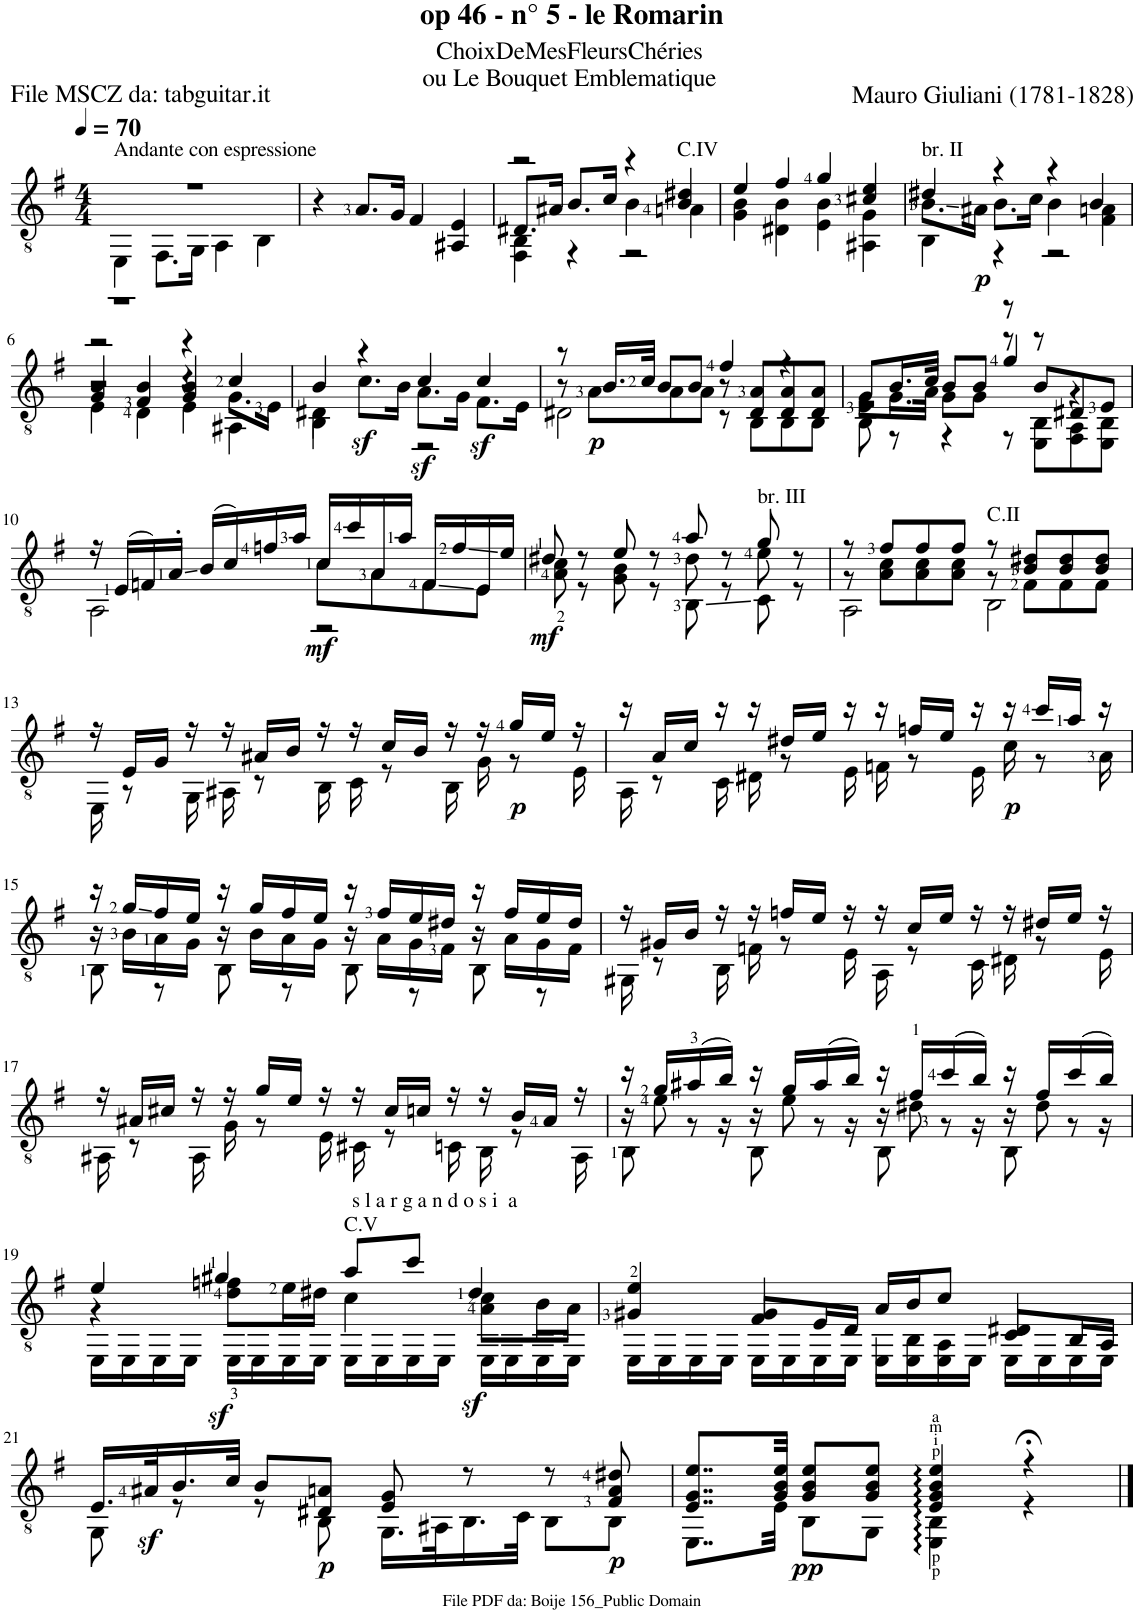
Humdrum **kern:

**kern	**dynam
*part1	*part1
*staff1	*staff1
*I"Guitar	*
*I'Guit.	*
*clefGv2	*
*k[f#]	*
*M4/4	*
*MM70	*
=1	=1
*^	*
*	*^	*
!LO:TX:a:t=Andante con espressione	!	!	!
1r	4EE\	1r	.
.	8.FF#\L	.	.
.	16GG\Jk	.	.
.	4AA\	.	.
.	4BB\	.	.
*v	*v	*v	*
=2	=2
4r	.
8.A/L	.
16G/Jk	.
4F#/	.
4AA#X/ 4E/	.
=3	=3
*^	*
*	*^	*
2r	8.D#X/L	4FF#\ 4BB\	.
.	16A#X/Jk	.	.
.	8.B/L	4r	.
.	16c/Jk	.	.
4r	4B\	2r	.
!LO:TX:a:t=C.IV	!	!	!
4B/ 4d#X/	4An\	.	.
*	*v	*v	*
=4	=4	=4
4e/	4G\ 4B\	.
4f#/	4D#X\ 4B\	.
4g/	4E\ 4B\	.
4c#X/ 4e/	4AA#X\ 4G\	.
=5	=5	=5
*	*^	*
!LO:TX:a:t=br. II	!	!	!
4d#X/	8.B\L	4BB\	.
!	!	!	!LO:DY:b
.	16A#X\Jk	.	p
4r	8.B\L	4r	.
.	16c\Jk	.	.
4r	4B\	2r	.
4B/	4F#\ 4An\	.	.
!!LO:LB:g=z	!!	!!
=6	=6	=6	=6
*	*	*^	*
2r	4G/ 4B/	2r	4E\	.
.	4F#/ 4B/	.	4D\	.
4r	4G/ 4B/	4r	4E\	.
4c/	8.G\L	4AA#X\	4ryy	.
.	16E\Jk	.	.	.
*	*	*v	*v	*
=7	=7	=7	=7
4B/	4D#X\	4BB\	.
!	!	!	!LO:DY:b
4r	8.c\L	4ryy	sf
.	16B\Jk	.	.
!	!	!	!LO:DY:b
4c/	8.A\L	2r	sf
.	16G\Jk	.	.
!	!	!	!LO:DY:b
4c/	8.F#\L	.	sf
.	16E\Jk	.	.
=8	=8	=8	=8
8r	8r	2D#X\	.
!	!	!	!LO:DY:b
16.B/LL	8A\L	.	p
32c/JJk	.	.	.
8B/L	8A\	.	.
8B/J	8A\J	.	.
4f#/	8r	8r	.
.	8D#/ 8A/L	8BB\L	.
4r	8D#/ 8A/	8BB\	.
.	8D#/ 8A/J	8BB\J	.
=9	=9	=9	=9
*	*	*^	*
8G/L	8E\L	2r	8BB\	.
16.B/L	16.G\L	.	8r	.
32c/JJk	32A\JJk	.	.	.
8B/L	8G\L	.	4r	.
8B/J	8G\J	.	.	.
8r	8r	4g/	8r	.
8B/L	8r	.	8EE\ 8BB\L	.
8D#X/	4r	4ryy	8FF#\ 8AA\	.
8E/J	.	.	8EE\ 8BB\J	.
*	*	*v	*v	*
!!LO:LB:g=z
=10	=10	=10	=10
16r	2ryy	2AA\	.
(16E/LL	.	.	.
16Fn/)	.	.	.
16A'/JJ	.	.	.
(16B/LL	.	.	.
16c/)	.	.	.
16fn/	.	.	.
16a/JJ	.	.	.
!	!	!	!LO:DY:b
16c/LL	8c\L	2r	mf
16cc/	.	.	.
16A/	8A\	.	.
16a/JJ	.	.	.
16F/LL	8F\	.	.
16f/	.	.	.
16E/	8E\J	.	.
16e/JJ	.	.	.
=11	=11	=11	=11
!	!	!	!LO:DY:b
8d#X/	8A\ 8c\	2ryy	mf
8r	8r	.	.
8e/	8G\ 8B\	.	.
8r	8r	.	.
8a/	8d#\	8BB\	.
8r	8ryy	8r	.
!LO:TX:a:t=br. III	!	!	!
8g/	8e\	8C\	.
8r	8ryy	8r	.
=12	=12	=12	=12
8r	8r	2AA\	.
8f#/L	8A\ 8c\L	.	.
8f#/	8A\ 8c\	.	.
8f#/J	8A\ 8c\J	.	.
!LO:TX:a:t=C.II	!	!	!
8r	8r	2BB\	.
8B/ 8d#X/L	8F#\L	.	.
8B/ 8d#/	8F#\	.	.
8B/ 8d#/J	8F#\J	.	.
*	*v	*v	*
!!LO:LB:g=z
=13	=13	=13
16r	16EE\	.
16E/LL	8r	.
16G/JJ	.	.
16r	16GG\	.
16r	16AA#X\	.
16A#X/LL	8r	.
16B/JJ	.	.
16r	16BB\	.
16r	16C\	.
16c/LL	8r	.
16B/JJ	.	.
16r	16BB\	.
16r	16G\	.
!	!	!LO:DY:b
16g/LL	8r	p
16e/JJ	.	.
16r	16E\	.
=14	=14	=14
16r	16AA\	.
16A/LL	8r	.
16c/JJ	.	.
16r	16C\	.
16r	16D#X\	.
16d#X/LL	8r	.
16e/JJ	.	.
16r	16E\	.
16r	16Fn\	.
16fn/LL	8r	.
16e/JJ	.	.
16r	16E\	.
!	!	!LO:DY:b
16r	16c\	p
16cc/LL	8r	.
16a/JJ	.	.
16r	16A\	.
!!LO:LB:g=z	!!
=15	=15	=15
*	*^	*
16r	16r	8BB\	.
16g/LL	16B\LL	.	.
16f#/	16A\	8r	.
16e/JJ	16G\JJ	.	.
16r	16r	8BB\	.
16g/LL	16B\LL	.	.
16f#/	16A\	8r	.
16e/JJ	16G\JJ	.	.
16r	16r	8BB\	.
16f#/LL	16A\LL	.	.
16e/	16G\	8r	.
16d#X/JJ	16F#\JJ	.	.
16r	16r	8BB\	.
16f#/LL	16A\LL	.	.
16e/	16G\	8r	.
16d#/JJ	16F#\JJ	.	.
*	*v	*v	*
=16	=16	=16
16r	16GG#X\	.
16G#X/LL	8r	.
16B/JJ	.	.
16r	16BB\	.
16r	16Fn\	.
16fn/LL	8r	.
16e/JJ	.	.
16r	16E\	.
16r	16AA\	.
16c/LL	8r	.
16e/JJ	.	.
16r	16C\	.
16r	16D#X\	.
16d#X/LL	8r	.
16e/JJ	.	.
16r	16E\	.
!!LO:LB:g=z	!!
=17	=17	=17
16r	16AA#X\	.
16A#X/LL	8r	.
16c#X/JJ	.	.
16r	16AA#\	.
16r	16G\	.
16g/LL	8r	.
16e/JJ	.	.
16r	16E\	.
!LO:TX:b:t=s l a r g a n d o s i  a	!	!
16r	16C#X\	.
16c#/LL	8r	.
16cn/JJ	.	.
16r	16Cn\	.
16r	16BB\	.
16B/LL	8r	.
16A#/JJ	.	.
16r	16AA#\	.
=18	=18	=18
*	*^	*
16r	16r	8BB\	.
16g/LL	8e\	.	.
(16a#X/	.	8r	.
16b/JJ)	16r	.	.
16r	16r	8BB\	.
16g/LL	8e\	.	.
(16a#/	.	8r	.
16b/JJ)	16r	.	.
16r	16r	8BB\	.
16f#/LL	8d#X\	.	.
(16cc/	.	8r	.
16b/JJ)	16r	.	.
16r	16r	8BB\	.
16f#/LL	8d#\	.	.
(16cc/	.	8r	.
16b/JJ)	16r	.	.
!!LO:LB:g=z	!!	!!
=19	=19	=19	=19
4e/	4r	16EE\LL	.
.	.	16EE\	.
.	.	16EE\	.
.	.	16EE\JJ	.
!	!	!	!LO:DY:b
4g#X/	8d\ 8fn\L	16EE\LL	sf
.	.	16EE\	.
.	16e\L	16EE\	.
.	16d#X\JJ	16EE\JJ	.
!LO:TX:a:t=C.V	!	!	!
8a/L	4c\	16EE\LL	.
.	.	16EE\	.
8cc/J	.	16EE\	.
.	.	16EE\JJ	.
!	!	!	!LO:DY:b
4d#/	8A\ 8c\L	16EE\LL	sf
.	.	16EE\	.
.	16B\L	16EE\	.
.	16A\JJ	16EE\JJ	.
=20	=20	=20	=20
4G#X/ 4e/	4ryy	16EE\LL	.
.	.	16EE\	.
.	.	16EE\	.
.	.	16EE\JJ	.
4G#/	8F#/L	16EE\LL	.
.	.	16EE\	.
.	16E/L	16EE\	.
.	16D/JJ	16EE\JJ	.
16A/LL	4ryy	16EE\ 16C\LL	.
16B/J	.	16EE\ 16BB\	.
8c/J	.	16EE\ 16AA\	.
.	.	16EE\JJ	.
4D#X/	8C/L	16EE\LL	.
.	.	16EE\	.
.	16BB/L	16EE\	.
.	16AA/JJ	16EE\JJ	.
*	*v	*v	*
!!LO:LB:g=z
=21	=21	=21
16.E/LL	8GG\	.
!	!	!LO:DY:b
32A#X/K	.	sf
16.B/	8r	.
32c/JJk	.	.
8B/L	8r	.
!	!	!LO:DY:b
8D#X/ 8An/J	8BB\	p
8E/ 8G/	16.GG\LL	.
.	32AA#X\K	.
8r	16.BB\	.
.	32C\JJk	.
8r	8BB\L	.
!	!	!LO:DY:b
8F#/ 8A/ 8d#X/	8BB\J	p
=22	=22	=22
8..E/ 8..G/ 8..e/L	8..EE\L	.
32G/ 32B/ 32e/Jkk	32E\Jkk	.
!	!	!LO:DY:b
8G/ 8B/ 8e/L	8BB\L	pp
8G/ 8B/ 8e/J	8GG\J	.
4E/: 4G/: 4B/: 4e/:	4EE\: 4BB\:	.
4r;<	4r	.
*v	*v	*
==	==
*-	*-
